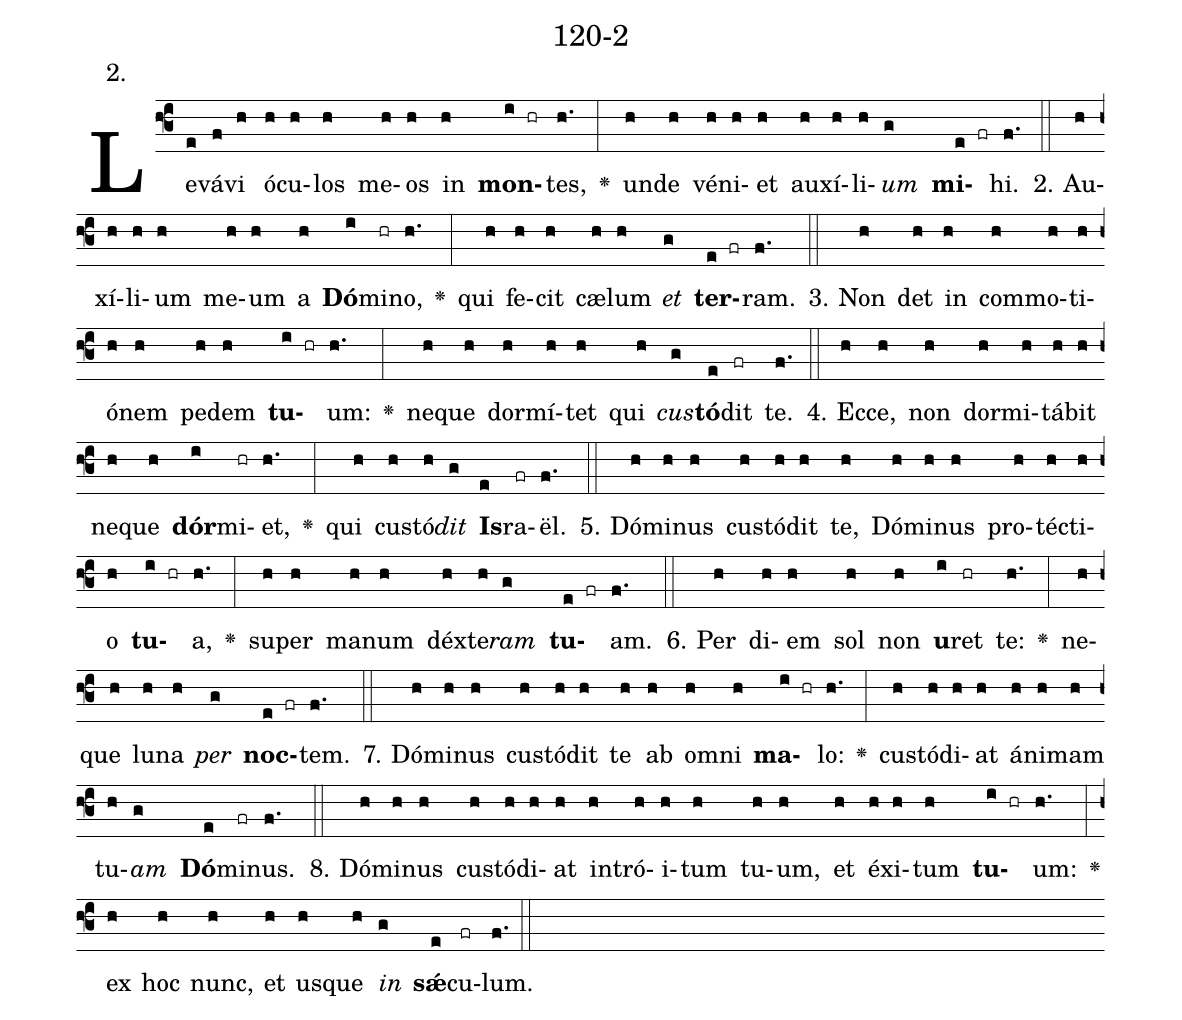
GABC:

name: 120-2;
annotation: 2.;
%%
(f3)Le(e)vá(f)vi(h) ó(h)cu(h)los(h) me(h)os(h) in(h) <b>mon</b>(i hr)tes,(h.) <v>\greheightstar</v>(:) un(h)de(h) vé(h)ni(h)et(h) au(h)xí(h)li(h)<i>um</i>(g) <b>mi</b>(e fr)hi.(f.) (::)
2. Au(h)xí(h)li(h)um(h) me(h)um(h) a(h) <b>Dó</b>(i)mi(hr)no,(h.) <v>\greheightstar</v>(:) qui(h) fe(h)cit(h) cæ(h)lum(h) <i>et</i>(g) <b>ter</b>(e fr)ram.(f.) (::)
3. Non(h) det(h) in(h) com(h)mo(h)ti(h)ó(h)nem(h) pe(h)dem(h) <b>tu</b>(i hr)um:(h.) <v>\greheightstar</v>(:) ne(h)que(h) dor(h)mí(h)tet(h) qui(h) <i>cus</i>(g)<b>tó</b>(e)dit(fr) te.(f.) (::)
4. Ec(h)ce,(h) non(h) dor(h)mi(h)tá(h)bit(h) ne(h)que(h) <b>dór</b>(i)mi(hr)et,(h.) <v>\greheightstar</v>(:) qui(h) cus(h)tó(h)<i>dit</i>(g) <b>Is</b>(e)ra(fr)ël.(f.) (::)
5. Dó(h)mi(h)nus(h) cus(h)tó(h)dit(h) te,(h) Dó(h)mi(h)nus(h) pro(h)téc(h)ti(h)o(h) <b>tu</b>(i hr)a,(h.) <v>\greheightstar</v>(:) su(h)per(h) ma(h)num(h) déx(h)te(h)<i>ram</i>(g) <b>tu</b>(e fr)am.(f.) (::)
6. Per(h) di(h)em(h) sol(h) non(h) <b>u</b>(i)ret(hr) te:(h.) <v>\greheightstar</v>(:) ne(h)que(h) lu(h)na(h) <i>per</i>(g) <b>noc</b>(e fr)tem.(f.) (::)
7. Dó(h)mi(h)nus(h) cus(h)tó(h)dit(h) te(h) ab(h) om(h)ni(h) <b>ma</b>(i hr)lo:(h.) <v>\greheightstar</v>(:) cus(h)tó(h)di(h)at(h) á(h)ni(h)mam(h) tu(h)<i>am</i>(g) <b>Dó</b>(e)mi(fr)nus.(f.) (::)
8. Dó(h)mi(h)nus(h) cus(h)tó(h)di(h)at(h) in(h)tró(h)i(h)tum(h) tu(h)um,(h) et(h) éx(h)i(h)tum(h) <b>tu</b>(i hr)um:(h.) <v>\greheightstar</v>(:) ex(h) hoc(h) nunc,(h) et(h) us(h)que(h) <i>in</i>(g) <b>sǽ</b>(e)cu(fr)lum.(f.) (::)
